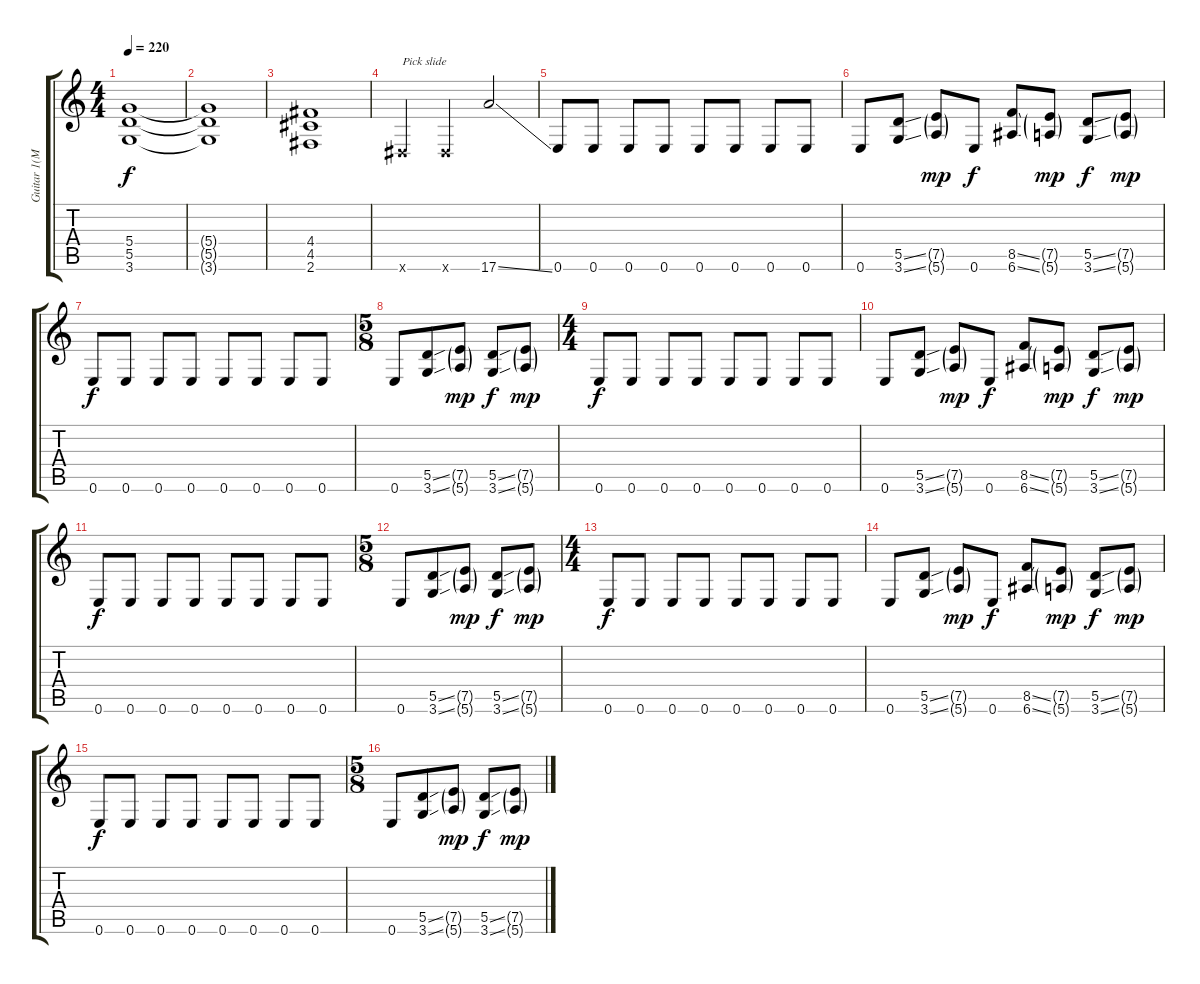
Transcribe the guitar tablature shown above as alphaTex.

\track ("Guitar 1(Main Rhythm)" "Guitar 1(M") {instrument distortionguitar}
\staff {score tabs}
\tuning (E4 B3 G3 D3 A2 E2) {hide}
\ts (4 4)
\tempo 220
\clef g2
\ks c
(5.4 5.5 3.6).1{dy f} |
(5.4{t} 5.5{t} 3.6{t}).1 |
(4.4 4.5 2.6).1 |
-1.6{x}.4{txt "Pick slide"} -1.6{x}.4 17.6{ss}.2 |
0.6.8 0.6.8 0.6.8 0.6.8 0.6.8 0.6.8 0.6.8 0.6.8 |
0.6.8 (5.5{ss} 3.6{ss}).8 (7.5{g} 5.6{g}).8{dy mp} 0.6.8{dy f} (8.5{ss} 6.6{ss}).8 (7.5{g} 5.6{g}).8{dy mp} (5.5{ss} 3.6{ss}).8{dy f} (7.5{g} 5.6{g}).8{dy mp} |
0.6.8{dy f} 0.6.8 0.6.8 0.6.8 0.6.8 0.6.8 0.6.8 0.6.8 |
\ts (5 8)
0.6.8 (5.5{ss} 3.6{ss}).8 (7.5{g} 5.6{g}).8{dy mp} (5.5{ss} 3.6{ss}).8{dy f} (7.5{g} 5.6{g}).8{dy mp} |
\ts (4 4)
0.6.8{dy f} 0.6.8 0.6.8 0.6.8 0.6.8 0.6.8 0.6.8 0.6.8 |
0.6.8 (5.5{ss} 3.6{ss}).8 (7.5{g} 5.6{g}).8{dy mp} 0.6.8{dy f} (8.5{ss} 6.6{ss}).8 (7.5{g} 5.6{g}).8{dy mp} (5.5{ss} 3.6{ss}).8{dy f} (7.5{g} 5.6{g}).8{dy mp} |
0.6.8{dy f} 0.6.8 0.6.8 0.6.8 0.6.8 0.6.8 0.6.8 0.6.8 |
\ts (5 8)
0.6.8 (5.5{ss} 3.6{ss}).8 (7.5{g} 5.6{g}).8{dy mp} (5.5{ss} 3.6{ss}).8{dy f} (7.5{g} 5.6{g}).8{dy mp} |
\ts (4 4)
0.6.8{dy f} 0.6.8 0.6.8 0.6.8 0.6.8 0.6.8 0.6.8 0.6.8 |
0.6.8 (5.5{ss} 3.6{ss}).8 (7.5{g} 5.6{g}).8{dy mp} 0.6.8{dy f} (8.5{ss} 6.6{ss}).8 (7.5{g} 5.6{g}).8{dy mp} (5.5{ss} 3.6{ss}).8{dy f} (7.5{g} 5.6{g}).8{dy mp} |
0.6.8{dy f} 0.6.8 0.6.8 0.6.8 0.6.8 0.6.8 0.6.8 0.6.8 |
\ts (5 8)
0.6.8 (5.5{ss} 3.6{ss}).8 (7.5{g} 5.6{g}).8{dy mp} (5.5{ss} 3.6{ss}).8{dy f} (7.5{g} 5.6{g}).8{dy mp}
